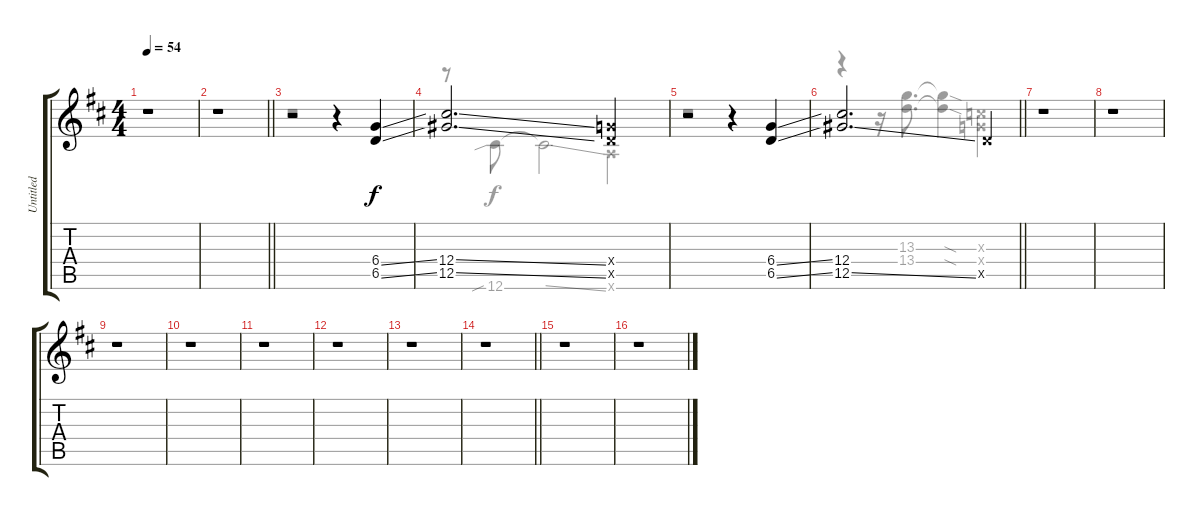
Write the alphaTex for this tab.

\track ("Untitled" "Untitled") {instrument distortionguitar}
\staff {score tabs}
\tuning (Eb4 Bb3 Gb3 Db3 Ab2 Db2) {hide}
\voice
\ts (4 4)
\tempo 54
\clef g2
\ks d
r.1{dy f} |
\barLineRight lightlight
r.1 |
r.2 r.4 (6.4{ss} 6.5{ss}).4 |
(12.4{ss} 12.5{ss}).2{d} (6.4{x} 6.5{x}).4 |
r.2 r.4 (6.4{ss} 6.5{ss}).4 |
\barLineRight lightlight
(12.4 12.5{ss}).2{d} 6.5{x}.4 |
r.1 |
r.1 |
r.1 |
r.1 |
r.1 |
r.1 |
r.1 |
\barLineRight lightlight
r.1 |
r.1 |
r.1
\voice
\clef g2
\ottava regular
\simile none
\ks d
|
\barLineRight lightlight
|
r.1 |
r.8 12.6{sib}.8 12.6{ss t}.2 8.6{x}.4 |
r.1 |
\barLineRight lightlight
r.4 r.16 (13.3 13.4).8{d} (13.3{sod t} 13.4{sod t}).4 (6.3{x} 6.4{x}).4 |
|
|
|
|
|
|
|
\barLineRight lightlight
|
|
